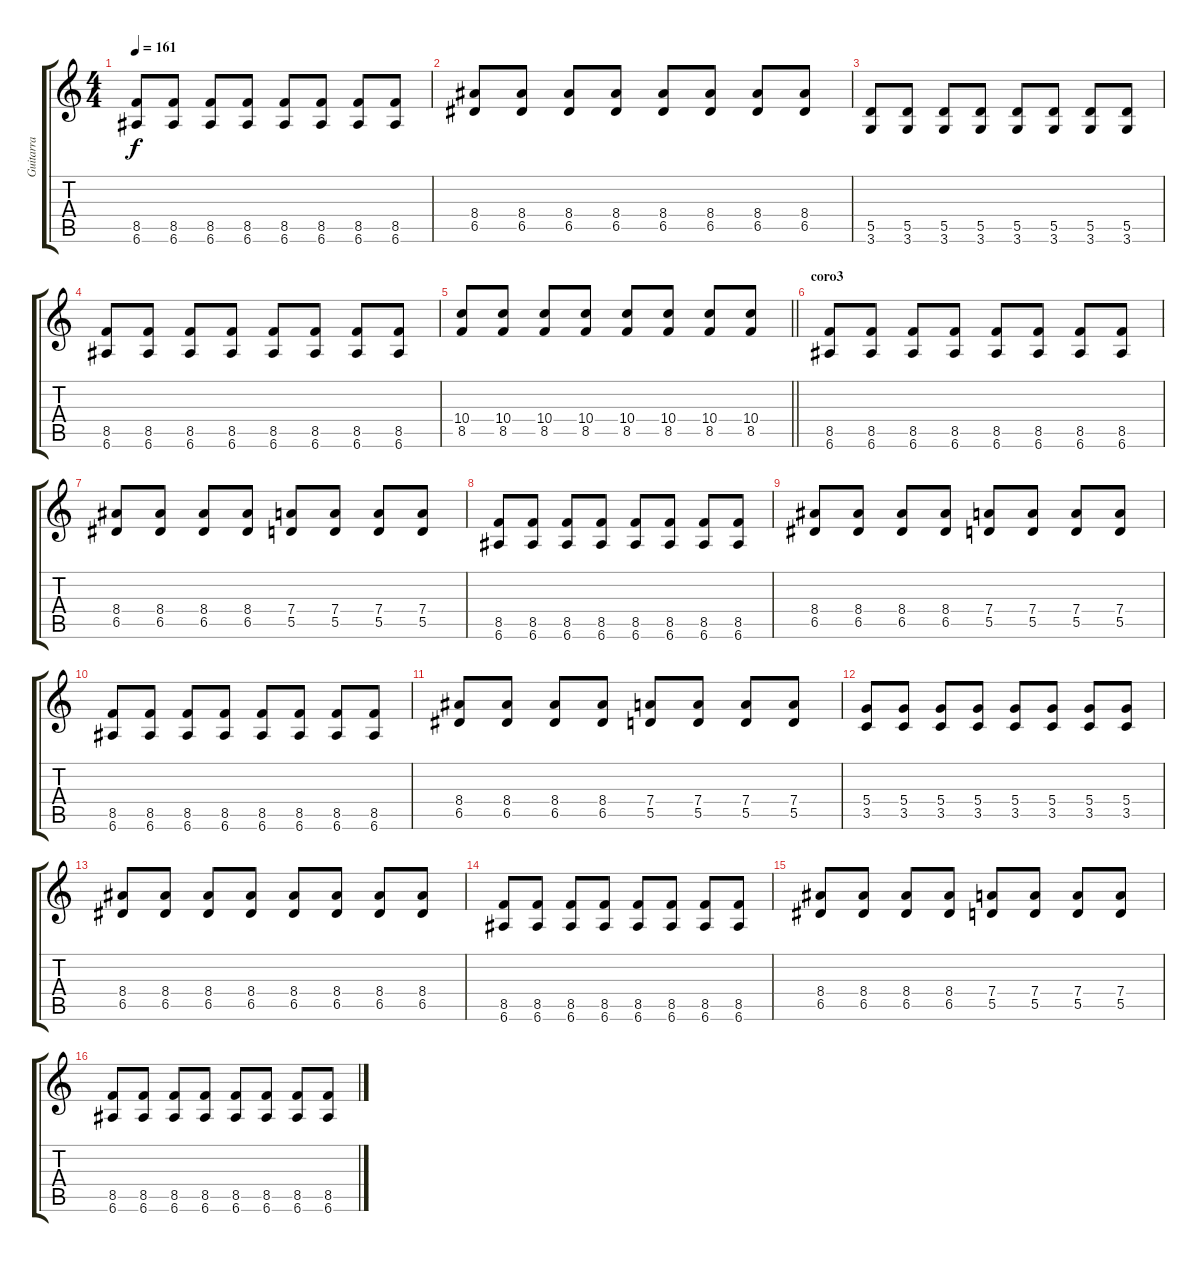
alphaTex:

\track ("Guitarra" "Guitarra") {instrument distortionguitar}
\staff {score tabs}
\tuning (E4 B3 G3 D3 A2 E2) {hide}
\ts (4 4)
\tempo 161
\clef g2
\ks c
(8.5 6.6).8{dy f} (8.5 6.6).8 (8.5 6.6).8 (8.5 6.6).8 (8.5 6.6).8 (8.5 6.6).8 (8.5 6.6).8 (8.5 6.6).8 |
(8.4 6.5).8 (8.4 6.5).8 (8.4 6.5).8 (8.4 6.5).8 (8.4 6.5).8 (8.4 6.5).8 (8.4 6.5).8 (8.4 6.5).8 |
(5.5 3.6).8 (5.5 3.6).8 (5.5 3.6).8 (5.5 3.6).8 (5.5 3.6).8 (5.5 3.6).8 (5.5 3.6).8 (5.5 3.6).8 |
(8.5 6.6).8 (8.5 6.6).8 (8.5 6.6).8 (8.5 6.6).8 (8.5 6.6).8 (8.5 6.6).8 (8.5 6.6).8 (8.5 6.6).8 |
\barLineRight lightlight
(10.4 8.5).8 (10.4 8.5).8 (10.4 8.5).8 (10.4 8.5).8 (10.4 8.5).8 (10.4 8.5).8 (10.4 8.5).8 (10.4 8.5).8 |
\section ("" "coro3")
(8.5 6.6).8 (8.5 6.6).8 (8.5 6.6).8 (8.5 6.6).8 (8.5 6.6).8 (8.5 6.6).8 (8.5 6.6).8 (8.5 6.6).8 |
(8.4 6.5).8 (8.4 6.5).8 (8.4 6.5).8 (8.4 6.5).8 (7.4 5.5).8 (7.4 5.5).8 (7.4 5.5).8 (7.4 5.5).8 |
(8.5 6.6).8 (8.5 6.6).8 (8.5 6.6).8 (8.5 6.6).8 (8.5 6.6).8 (8.5 6.6).8 (8.5 6.6).8 (8.5 6.6).8 |
(8.4 6.5).8 (8.4 6.5).8 (8.4 6.5).8 (8.4 6.5).8 (7.4 5.5).8 (7.4 5.5).8 (7.4 5.5).8 (7.4 5.5).8 |
(8.5 6.6).8 (8.5 6.6).8 (8.5 6.6).8 (8.5 6.6).8 (8.5 6.6).8 (8.5 6.6).8 (8.5 6.6).8 (8.5 6.6).8 |
(8.4 6.5).8 (8.4 6.5).8 (8.4 6.5).8 (8.4 6.5).8 (7.4 5.5).8 (7.4 5.5).8 (7.4 5.5).8 (7.4 5.5).8 |
(5.4 3.5).8 (5.4 3.5).8 (5.4 3.5).8 (5.4 3.5).8 (5.4 3.5).8 (5.4 3.5).8 (5.4 3.5).8 (5.4 3.5).8 |
(8.4 6.5).8 (8.4 6.5).8 (8.4 6.5).8 (8.4 6.5).8 (8.4 6.5).8 (8.4 6.5).8 (8.4 6.5).8 (8.4 6.5).8 |
(8.5 6.6).8 (8.5 6.6).8 (8.5 6.6).8 (8.5 6.6).8 (8.5 6.6).8 (8.5 6.6).8 (8.5 6.6).8 (8.5 6.6).8 |
(8.4 6.5).8 (8.4 6.5).8 (8.4 6.5).8 (8.4 6.5).8 (7.4 5.5).8 (7.4 5.5).8 (7.4 5.5).8 (7.4 5.5).8 |
(8.5 6.6).8 (8.5 6.6).8 (8.5 6.6).8 (8.5 6.6).8 (8.5 6.6).8 (8.5 6.6).8 (8.5 6.6).8 (8.5 6.6).8
